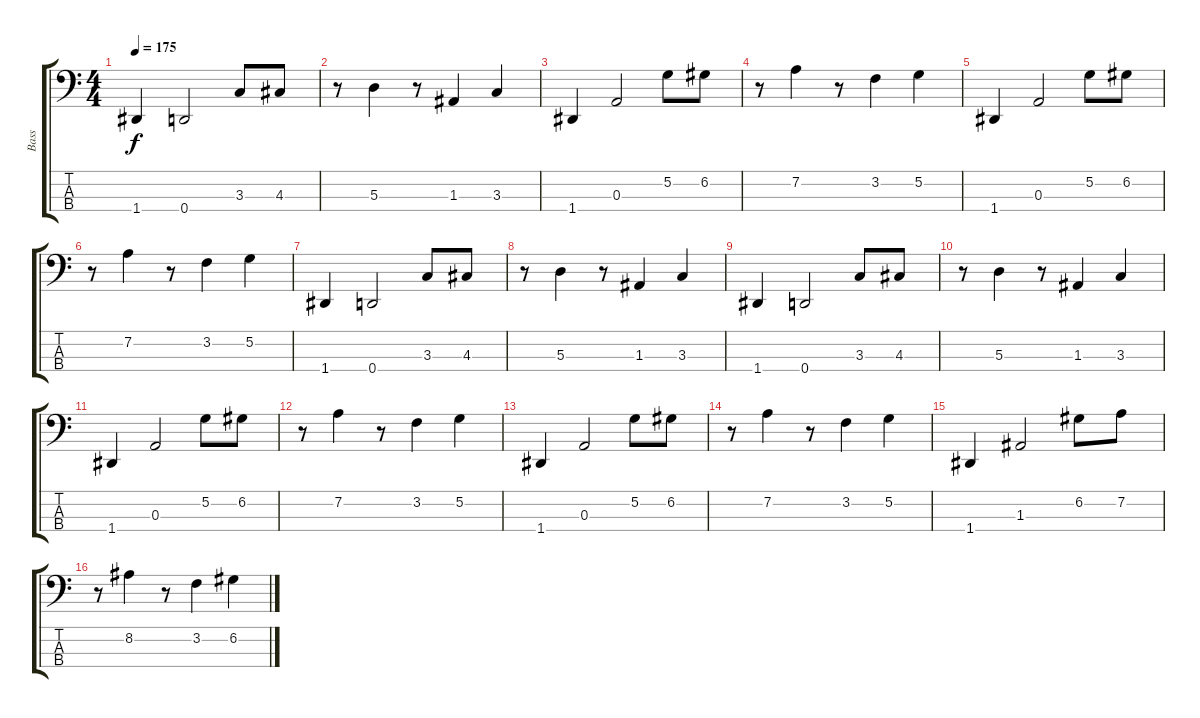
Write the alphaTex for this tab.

\track ("Bass" "Bass") {instrument electricbassfinger}
\staff {score tabs}
\tuning (G2 D2 A1 D1) {hide}
\ts (4 4)
\tempo 175
\clef f4
\ks c
1.4.4{dy f} 0.4.2 3.3.8 4.3.8 |
r.8 5.3.4 r.8 1.3.4 3.3.4 |
1.4.4 0.3.2 5.2.8 6.2.8 |
r.8 7.2.4 r.8 3.2.4 5.2.4 |
1.4.4 0.3.2 5.2.8 6.2.8 |
r.8 7.2.4 r.8 3.2.4 5.2.4 |
1.4.4 0.4.2 3.3.8 4.3.8 |
r.8 5.3.4 r.8 1.3.4 3.3.4 |
1.4.4 0.4.2 3.3.8 4.3.8 |
r.8 5.3.4 r.8 1.3.4 3.3.4 |
1.4.4 0.3.2 5.2.8 6.2.8 |
r.8 7.2.4 r.8 3.2.4 5.2.4 |
1.4.4 0.3.2 5.2.8 6.2.8 |
r.8 7.2.4 r.8 3.2.4 5.2.4 |
1.4.4 1.3.2 6.2.8 7.2.8 |
r.8 8.2.4 r.8 3.2.4 6.2.4
